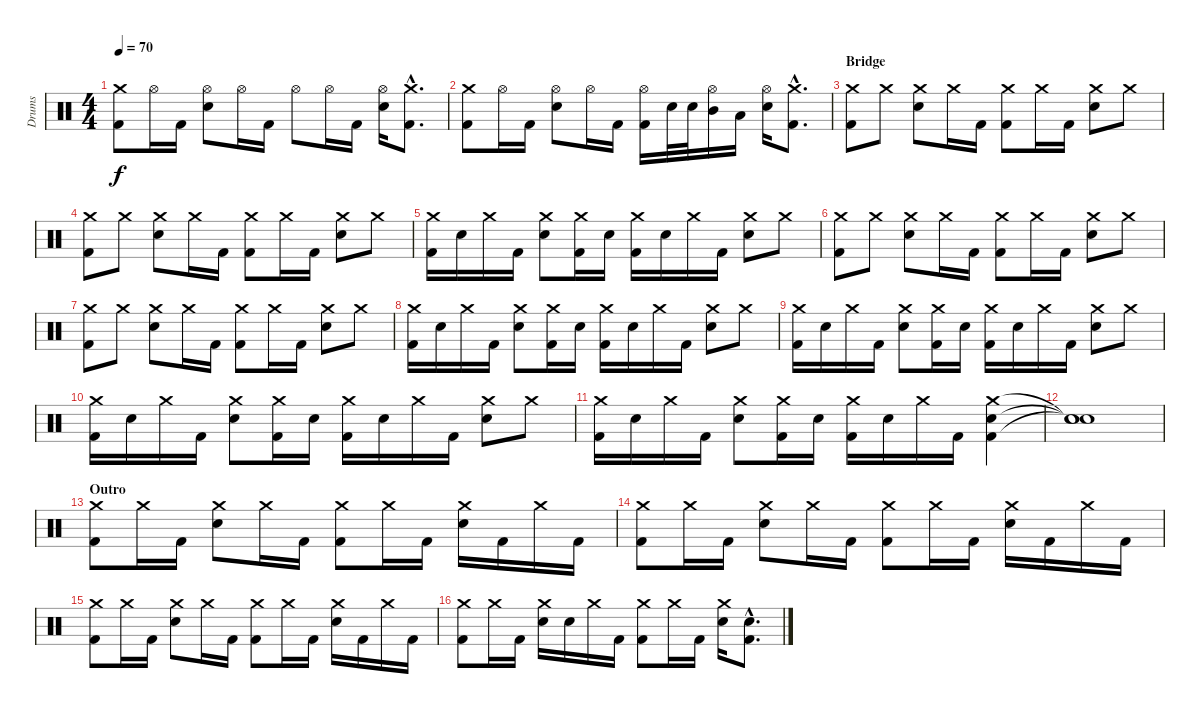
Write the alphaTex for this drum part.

\track ("Drums" "Drums") {instrument percussion}
\staff {score}
\articulation defaults
\ts (4 4)
\tempo 70
\clef neutral
\ks c
("Crash medium (hit)" "Kick (hit) 2").8{dy f} "Hi-Hat (open)".16 "Kick (hit) 2".16 ("Hi-Hat (open)" "Electric Snare (hit)").8 "Hi-Hat (open)".16 "Kick (hit) 2".16 "Hi-Hat (open)".8 "Hi-Hat (open)".16 "Kick (hit) 2".16 ("Hi-Hat (open)" "Electric Snare (hit)").16 ("Crash medium (hit)"{hac} "Kick (hit) 2"{hac}).8{d} |
("Crash medium (hit)" "Kick (hit) 2").8 "Hi-Hat (open)".16 "Kick (hit) 2".16 ("Hi-Hat (open)" "Electric Snare (hit)").8 "Hi-Hat (open)".16 "Kick (hit) 2".16 ("Hi-Hat (open)" "Kick (hit) 2").16 "Electric Snare (hit)".32 "Electric Snare (hit)".32 ("Hi-Hat (open)" "Mid Tom (hit)").16 "Low Tom (hit)".16 ("Hi-Hat (open)" "Electric Snare (hit)").16 ("Crash medium (hit)"{hac} "Kick (hit) 2"{hac}).8{d} |
\section ("" "Bridge")
("Crash medium (hit)" "Kick (hit) 2").8 "Crash medium (hit)".8 ("Crash medium (hit)" "Electric Snare (hit)").8 "Crash medium (hit)".16 "Kick (hit) 2".16 ("Crash medium (hit)" "Kick (hit) 2").8 "Crash medium (hit)".16 "Kick (hit) 2".16 ("Crash medium (hit)" "Electric Snare (hit)").8 "Crash medium (hit)".8 |
("Crash medium (hit)" "Kick (hit) 2").8 "Crash medium (hit)".8 ("Crash medium (hit)" "Electric Snare (hit)").8 "Crash medium (hit)".16 "Kick (hit) 2".16 ("Crash medium (hit)" "Kick (hit) 2").8 "Crash medium (hit)".16 "Kick (hit) 2".16 ("Crash medium (hit)" "Electric Snare (hit)").8 "Crash medium (hit)".8 |
("Crash medium (hit)" "Kick (hit) 2").16 "Electric Snare (hit)".16 "Crash medium (hit)".16 "Kick (hit) 2".16 ("Crash medium (hit)" "Electric Snare (hit)").8 ("Crash medium (hit)" "Kick (hit) 2").16 "Electric Snare (hit)".16 ("Crash medium (hit)" "Kick (hit) 2").16 "Electric Snare (hit)".16 "Crash medium (hit)".16 "Kick (hit) 2".16 ("Crash medium (hit)" "Electric Snare (hit)").8 "Crash medium (hit)".8 |
("Crash medium (hit)" "Kick (hit) 2").8 "Crash medium (hit)".8 ("Crash medium (hit)" "Electric Snare (hit)").8 "Crash medium (hit)".16 "Kick (hit) 2".16 ("Crash medium (hit)" "Kick (hit) 2").8 "Crash medium (hit)".16 "Kick (hit) 2".16 ("Crash medium (hit)" "Electric Snare (hit)").8 "Crash medium (hit)".8 |
("Crash medium (hit)" "Kick (hit) 2").8 "Crash medium (hit)".8 ("Crash medium (hit)" "Electric Snare (hit)").8 "Crash medium (hit)".16 "Kick (hit) 2".16 ("Crash medium (hit)" "Kick (hit) 2").8 "Crash medium (hit)".16 "Kick (hit) 2".16 ("Crash medium (hit)" "Electric Snare (hit)").8 "Crash medium (hit)".8 |
("Crash medium (hit)" "Kick (hit) 2").16 "Electric Snare (hit)".16 "Crash medium (hit)".16 "Kick (hit) 2".16 ("Crash medium (hit)" "Electric Snare (hit)").8 ("Crash medium (hit)" "Kick (hit) 2").16 "Electric Snare (hit)".16 ("Crash medium (hit)" "Kick (hit) 2").16 "Electric Snare (hit)".16 "Crash medium (hit)".16 "Kick (hit) 2".16 ("Crash medium (hit)" "Electric Snare (hit)").8 "Crash medium (hit)".8 |
("Crash medium (hit)" "Kick (hit) 2").16 "Electric Snare (hit)".16 "Crash medium (hit)".16 "Kick (hit) 2".16 ("Crash medium (hit)" "Electric Snare (hit)").8 ("Crash medium (hit)" "Kick (hit) 2").16 "Electric Snare (hit)".16 ("Crash medium (hit)" "Kick (hit) 2").16 "Electric Snare (hit)".16 "Crash medium (hit)".16 "Kick (hit) 2".16 ("Crash medium (hit)" "Electric Snare (hit)").8 "Crash medium (hit)".8 |
("Crash medium (hit)" "Kick (hit) 2").16 "Electric Snare (hit)".16 "Crash medium (hit)".16 "Kick (hit) 2".16 ("Crash medium (hit)" "Electric Snare (hit)").8 ("Crash medium (hit)" "Kick (hit) 2").16 "Electric Snare (hit)".16 ("Crash medium (hit)" "Kick (hit) 2").16 "Electric Snare (hit)".16 "Crash medium (hit)".16 "Kick (hit) 2".16 ("Crash medium (hit)" "Electric Snare (hit)").8 "Crash medium (hit)".8 |
("Crash medium (hit)" "Kick (hit) 2").16 "Electric Snare (hit)".16 "Crash medium (hit)".16 "Kick (hit) 2".16 ("Crash medium (hit)" "Electric Snare (hit)").8 ("Crash medium (hit)" "Kick (hit) 2").16 "Electric Snare (hit)".16 ("Crash medium (hit)" "Kick (hit) 2").16 "Electric Snare (hit)".16 "Crash medium (hit)".16 "Kick (hit) 2".16 ("Crash medium (hit)" "Electric Snare (hit)" "Kick (hit) 2").4 |
("Snare (hit)"{t} "Snare (hit)"{t} "Snare (hit)"{t}).1 |
\section ("" "Outro")
("Crash medium (hit)" "Kick (hit) 2").8 "Crash medium (hit)".16 "Kick (hit) 2".16 ("Crash medium (hit)" "Electric Snare (hit)").8 "Crash medium (hit)".16 "Kick (hit) 2".16 ("Crash medium (hit)" "Kick (hit) 2").8 "Crash medium (hit)".16 "Kick (hit) 2".16 ("Crash medium (hit)" "Electric Snare (hit)").16 "Kick (hit) 2".16 "Crash medium (hit)".16 "Kick (hit) 2".16 |
("Crash medium (hit)" "Kick (hit) 2").8 "Crash medium (hit)".16 "Kick (hit) 2".16 ("Crash medium (hit)" "Electric Snare (hit)").8 "Crash medium (hit)".16 "Kick (hit) 2".16 ("Crash medium (hit)" "Kick (hit) 2").8 "Crash medium (hit)".16 "Kick (hit) 2".16 ("Crash medium (hit)" "Electric Snare (hit)").16 "Kick (hit) 2".16 "Crash medium (hit)".16 "Kick (hit) 2".16 |
("Crash medium (hit)" "Kick (hit) 2").8 "Crash medium (hit)".16 "Kick (hit) 2".16 ("Crash medium (hit)" "Electric Snare (hit)").8 "Crash medium (hit)".16 "Kick (hit) 2".16 ("Crash medium (hit)" "Kick (hit) 2").8 "Crash medium (hit)".16 "Kick (hit) 2".16 ("Crash medium (hit)" "Electric Snare (hit)").16 "Kick (hit) 2".16 "Crash medium (hit)".16 "Kick (hit) 2".16 |
("Crash medium (hit)" "Kick (hit) 2").8 "Crash medium (hit)".16 "Kick (hit) 2".16 ("Crash medium (hit)" "Electric Snare (hit)").16 "Electric Snare (hit)".16 "Crash medium (hit)".16 "Kick (hit) 2".16 ("Crash medium (hit)" "Kick (hit) 2").8 "Crash medium (hit)".16 "Kick (hit) 2".16 ("Crash medium (hit)" "Electric Snare (hit)").16 ("Electric Snare (hit)"{hac} "Kick (hit) 2"{hac}).8{d}
